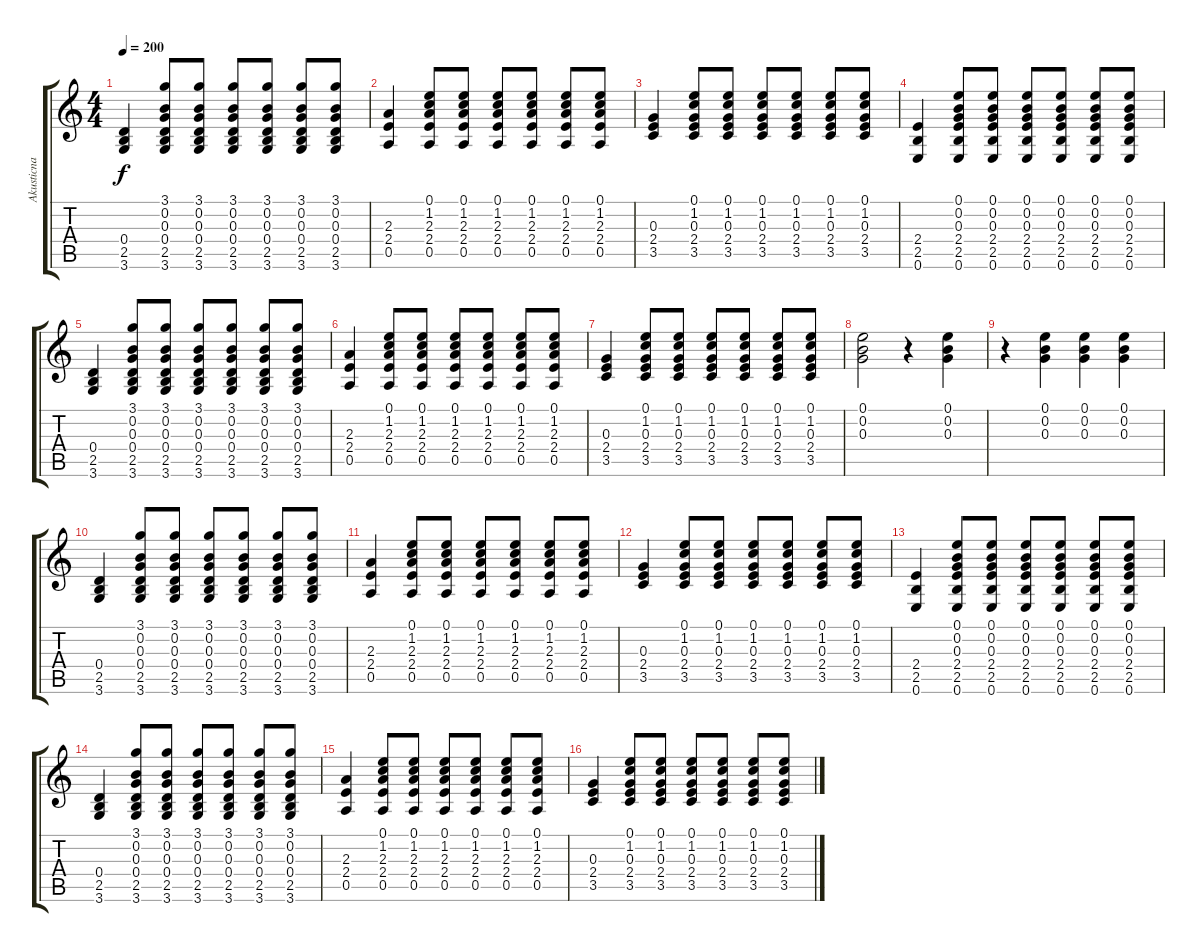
\track ("Akusticna gitara" "Akusticna ") {instrument acousticguitarsteel}
\staff {score tabs}
\tuning (E4 B3 G3 D3 A2 E2) {hide}
\ts (4 4)
\tempo 200
\clef g2
\ks c
(0.4 2.5 3.6).4{dy f} (3.1 0.2 0.3 0.4 2.5 3.6).8 (3.1 0.2 0.3 0.4 2.5 3.6).8 (3.1 0.2 0.3 0.4 2.5 3.6).8 (3.1 0.2 0.3 0.4 2.5 3.6).8 (3.1 0.2 0.3 0.4 2.5 3.6).8 (3.1 0.2 0.3 0.4 2.5 3.6).8 |
(2.3 2.4 0.5).4 (0.1 1.2 2.3 2.4 0.5).8 (0.1 1.2 2.3 2.4 0.5).8 (0.1 1.2 2.3 2.4 0.5).8 (0.1 1.2 2.3 2.4 0.5).8 (0.1 1.2 2.3 2.4 0.5).8 (0.1 1.2 2.3 2.4 0.5).8 |
(0.3 2.4 3.5).4 (0.1 1.2 0.3 2.4 3.5).8 (0.1 1.2 0.3 2.4 3.5).8 (0.1 1.2 0.3 2.4 3.5).8 (0.1 1.2 0.3 2.4 3.5).8 (0.1 1.2 0.3 2.4 3.5).8 (0.1 1.2 0.3 2.4 3.5).8 |
(2.4 2.5 0.6).4 (0.1 0.2 0.3 2.4 2.5 0.6).8 (0.1 0.2 0.3 2.4 2.5 0.6).8 (0.1 0.2 0.3 2.4 2.5 0.6).8 (0.1 0.2 0.3 2.4 2.5 0.6).8 (0.1 0.2 0.3 2.4 2.5 0.6).8 (0.1 0.2 0.3 2.4 2.5 0.6).8 |
(0.4 2.5 3.6).4 (3.1 0.2 0.3 0.4 2.5 3.6).8 (3.1 0.2 0.3 0.4 2.5 3.6).8 (3.1 0.2 0.3 0.4 2.5 3.6).8 (3.1 0.2 0.3 0.4 2.5 3.6).8 (3.1 0.2 0.3 0.4 2.5 3.6).8 (3.1 0.2 0.3 0.4 2.5 3.6).8 |
(2.3 2.4 0.5).4 (0.1 1.2 2.3 2.4 0.5).8 (0.1 1.2 2.3 2.4 0.5).8 (0.1 1.2 2.3 2.4 0.5).8 (0.1 1.2 2.3 2.4 0.5).8 (0.1 1.2 2.3 2.4 0.5).8 (0.1 1.2 2.3 2.4 0.5).8 |
(0.3 2.4 3.5).4 (0.1 1.2 0.3 2.4 3.5).8 (0.1 1.2 0.3 2.4 3.5).8 (0.1 1.2 0.3 2.4 3.5).8 (0.1 1.2 0.3 2.4 3.5).8 (0.1 1.2 0.3 2.4 3.5).8 (0.1 1.2 0.3 2.4 3.5).8 |
(0.1 0.2 0.3).2 r.4 (0.1 0.2 0.3).4 |
r.4 (0.1 0.2 0.3).4 (0.1 0.2 0.3).4 (0.1 0.2 0.3).4 |
(0.4 2.5 3.6).4 (3.1 0.2 0.3 0.4 2.5 3.6).8 (3.1 0.2 0.3 0.4 2.5 3.6).8 (3.1 0.2 0.3 0.4 2.5 3.6).8 (3.1 0.2 0.3 0.4 2.5 3.6).8 (3.1 0.2 0.3 0.4 2.5 3.6).8 (3.1 0.2 0.3 0.4 2.5 3.6).8 |
(2.3 2.4 0.5).4 (0.1 1.2 2.3 2.4 0.5).8 (0.1 1.2 2.3 2.4 0.5).8 (0.1 1.2 2.3 2.4 0.5).8 (0.1 1.2 2.3 2.4 0.5).8 (0.1 1.2 2.3 2.4 0.5).8 (0.1 1.2 2.3 2.4 0.5).8 |
(0.3 2.4 3.5).4 (0.1 1.2 0.3 2.4 3.5).8 (0.1 1.2 0.3 2.4 3.5).8 (0.1 1.2 0.3 2.4 3.5).8 (0.1 1.2 0.3 2.4 3.5).8 (0.1 1.2 0.3 2.4 3.5).8 (0.1 1.2 0.3 2.4 3.5).8 |
(2.4 2.5 0.6).4 (0.1 0.2 0.3 2.4 2.5 0.6).8 (0.1 0.2 0.3 2.4 2.5 0.6).8 (0.1 0.2 0.3 2.4 2.5 0.6).8 (0.1 0.2 0.3 2.4 2.5 0.6).8 (0.1 0.2 0.3 2.4 2.5 0.6).8 (0.1 0.2 0.3 2.4 2.5 0.6).8 |
(0.4 2.5 3.6).4 (3.1 0.2 0.3 0.4 2.5 3.6).8 (3.1 0.2 0.3 0.4 2.5 3.6).8 (3.1 0.2 0.3 0.4 2.5 3.6).8 (3.1 0.2 0.3 0.4 2.5 3.6).8 (3.1 0.2 0.3 0.4 2.5 3.6).8 (3.1 0.2 0.3 0.4 2.5 3.6).8 |
(2.3 2.4 0.5).4 (0.1 1.2 2.3 2.4 0.5).8 (0.1 1.2 2.3 2.4 0.5).8 (0.1 1.2 2.3 2.4 0.5).8 (0.1 1.2 2.3 2.4 0.5).8 (0.1 1.2 2.3 2.4 0.5).8 (0.1 1.2 2.3 2.4 0.5).8 |
(0.3 2.4 3.5).4 (0.1 1.2 0.3 2.4 3.5).8 (0.1 1.2 0.3 2.4 3.5).8 (0.1 1.2 0.3 2.4 3.5).8 (0.1 1.2 0.3 2.4 3.5).8 (0.1 1.2 0.3 2.4 3.5).8 (0.1 1.2 0.3 2.4 3.5).8
